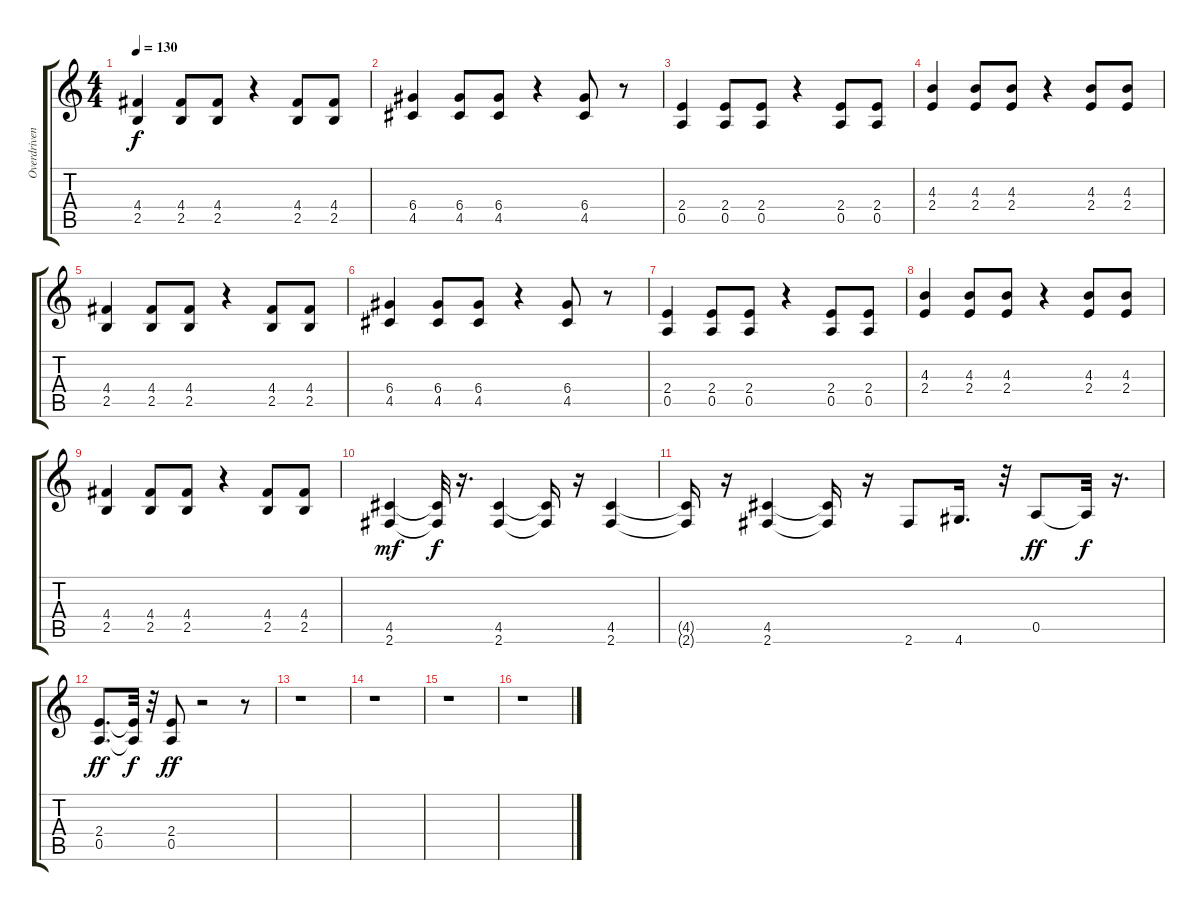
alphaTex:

\track ("Overdriven Guitar 3" "Overdriven") {instrument overdrivenguitar}
\staff {score tabs}
\tuning (E4 B3 G3 D3 A2 E2) {hide}
\ts (4 4)
\tempo 130
\clef g2
\ks c
(4.4 2.5).4{dy f} (4.4 2.5).8 (4.4 2.5).8 r.4 (4.4 2.5).8 (4.4 2.5).8 |
(6.4 4.5).4 (6.4 4.5).8 (6.4 4.5).8 r.4 (6.4 4.5).8 r.8 |
(2.4 0.5).4 (2.4 0.5).8 (2.4 0.5).8 r.4 (2.4 0.5).8 (2.4 0.5).8 |
(4.3 2.4).4 (4.3 2.4).8 (4.3 2.4).8 r.4 (4.3 2.4).8 (4.3 2.4).8 |
(4.4 2.5).4 (4.4 2.5).8 (4.4 2.5).8 r.4 (4.4 2.5).8 (4.4 2.5).8 |
(6.4 4.5).4 (6.4 4.5).8 (6.4 4.5).8 r.4 (6.4 4.5).8 r.8 |
(2.4 0.5).4 (2.4 0.5).8 (2.4 0.5).8 r.4 (2.4 0.5).8 (2.4 0.5).8 |
(4.3 2.4).4 (4.3 2.4).8 (4.3 2.4).8 r.4 (4.3 2.4).8 (4.3 2.4).8 |
(4.4 2.5).4 (4.4 2.5).8 (4.4 2.5).8 r.4 (4.4 2.5).8 (4.4 2.5).8 |
(4.5 2.6).4{dy mf} (4.5{t} 2.6{t}).32{dy f} r.16{d} (4.5 2.6).4 (4.5{t} 2.6{t}).16 r.16 (4.5 2.6).4 |
(4.5{t} 2.6{t}).16 r.16 (4.5 2.6).4 (4.5{t} 2.6{t}).16 r.16 2.6.8 4.6.16{d} r.32 0.5.8{dy ff} 0.5{t}.32{dy f} r.16{d} |
(2.4 0.5).8{d dy ff} (2.4{t} 0.5{t}).32{dy f} r.32 (2.4 0.5).8{dy ff} r.2 r.8 |
r.1 |
r.1 |
r.1 |
r.1
